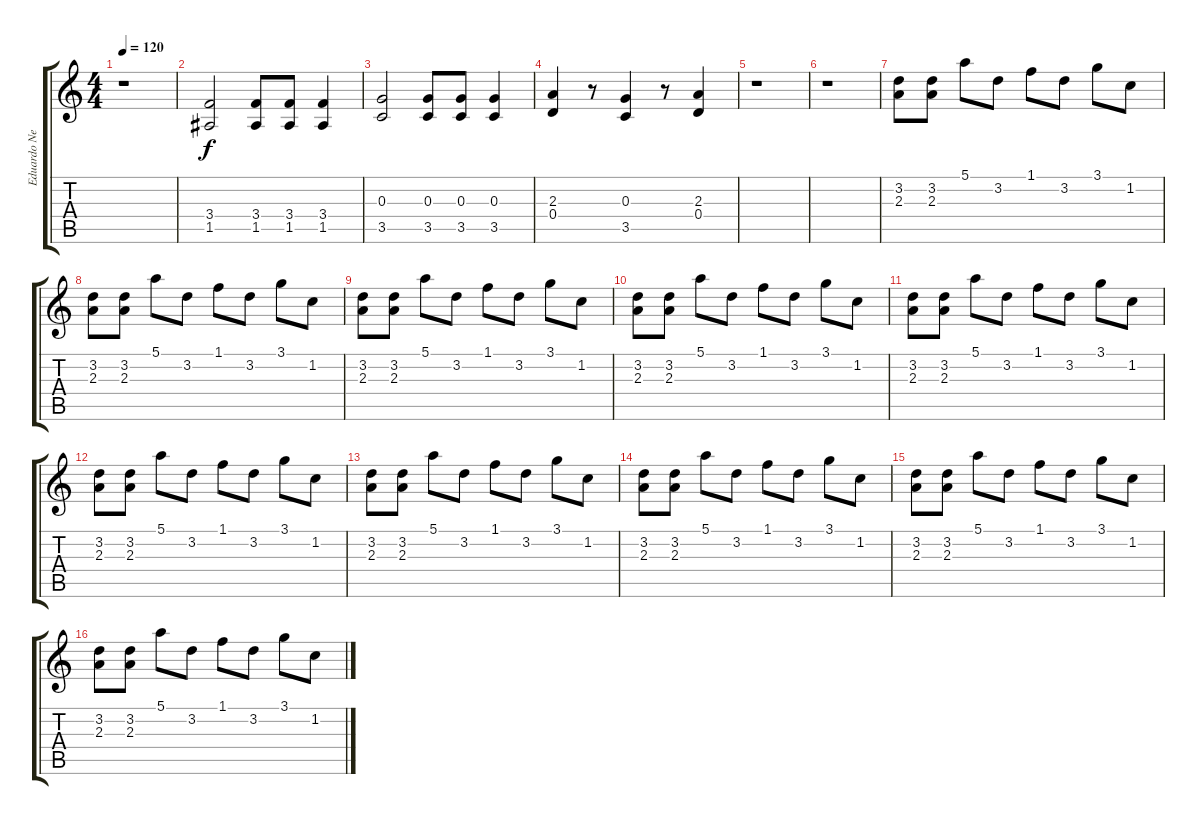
\track ("Eduardo Neves - Guitar" "Eduardo Ne") {instrument overdrivenguitar}
\staff {score tabs}
\tuning (E4 B3 G3 D3 A2 E2) {hide}
\ts (4 4)
\tempo 120
\clef g2
\ks c
r.1{dy f} |
(3.4 1.5).2 (3.4 1.5).8 (3.4 1.5).8 (3.4 1.5).4 |
(0.3 3.5).2 (0.3 3.5).8 (0.3 3.5).8 (0.3 3.5).4 |
(2.3 0.4).4 r.8 (0.3 3.5).4 r.8 (2.3 0.4).4 |
r.1 |
r.1 |
(3.2 2.3).8 (3.2 2.3).8 5.1.8 3.2.8 1.1.8 3.2.8 3.1.8 1.2.8 |
(3.2 2.3).8 (3.2 2.3).8 5.1.8 3.2.8 1.1.8 3.2.8 3.1.8 1.2.8 |
(3.2 2.3).8 (3.2 2.3).8 5.1.8 3.2.8 1.1.8 3.2.8 3.1.8 1.2.8 |
(3.2 2.3).8 (3.2 2.3).8 5.1.8 3.2.8 1.1.8 3.2.8 3.1.8 1.2.8 |
(3.2 2.3).8 (3.2 2.3).8 5.1.8 3.2.8 1.1.8 3.2.8 3.1.8 1.2.8 |
(3.2 2.3).8 (3.2 2.3).8 5.1.8 3.2.8 1.1.8 3.2.8 3.1.8 1.2.8 |
(3.2 2.3).8 (3.2 2.3).8 5.1.8 3.2.8 1.1.8 3.2.8 3.1.8 1.2.8 |
(3.2 2.3).8 (3.2 2.3).8 5.1.8 3.2.8 1.1.8 3.2.8 3.1.8 1.2.8 |
(3.2 2.3).8 (3.2 2.3).8 5.1.8 3.2.8 1.1.8 3.2.8 3.1.8 1.2.8 |
(3.2 2.3).8 (3.2 2.3).8 5.1.8 3.2.8 1.1.8 3.2.8 3.1.8 1.2.8
